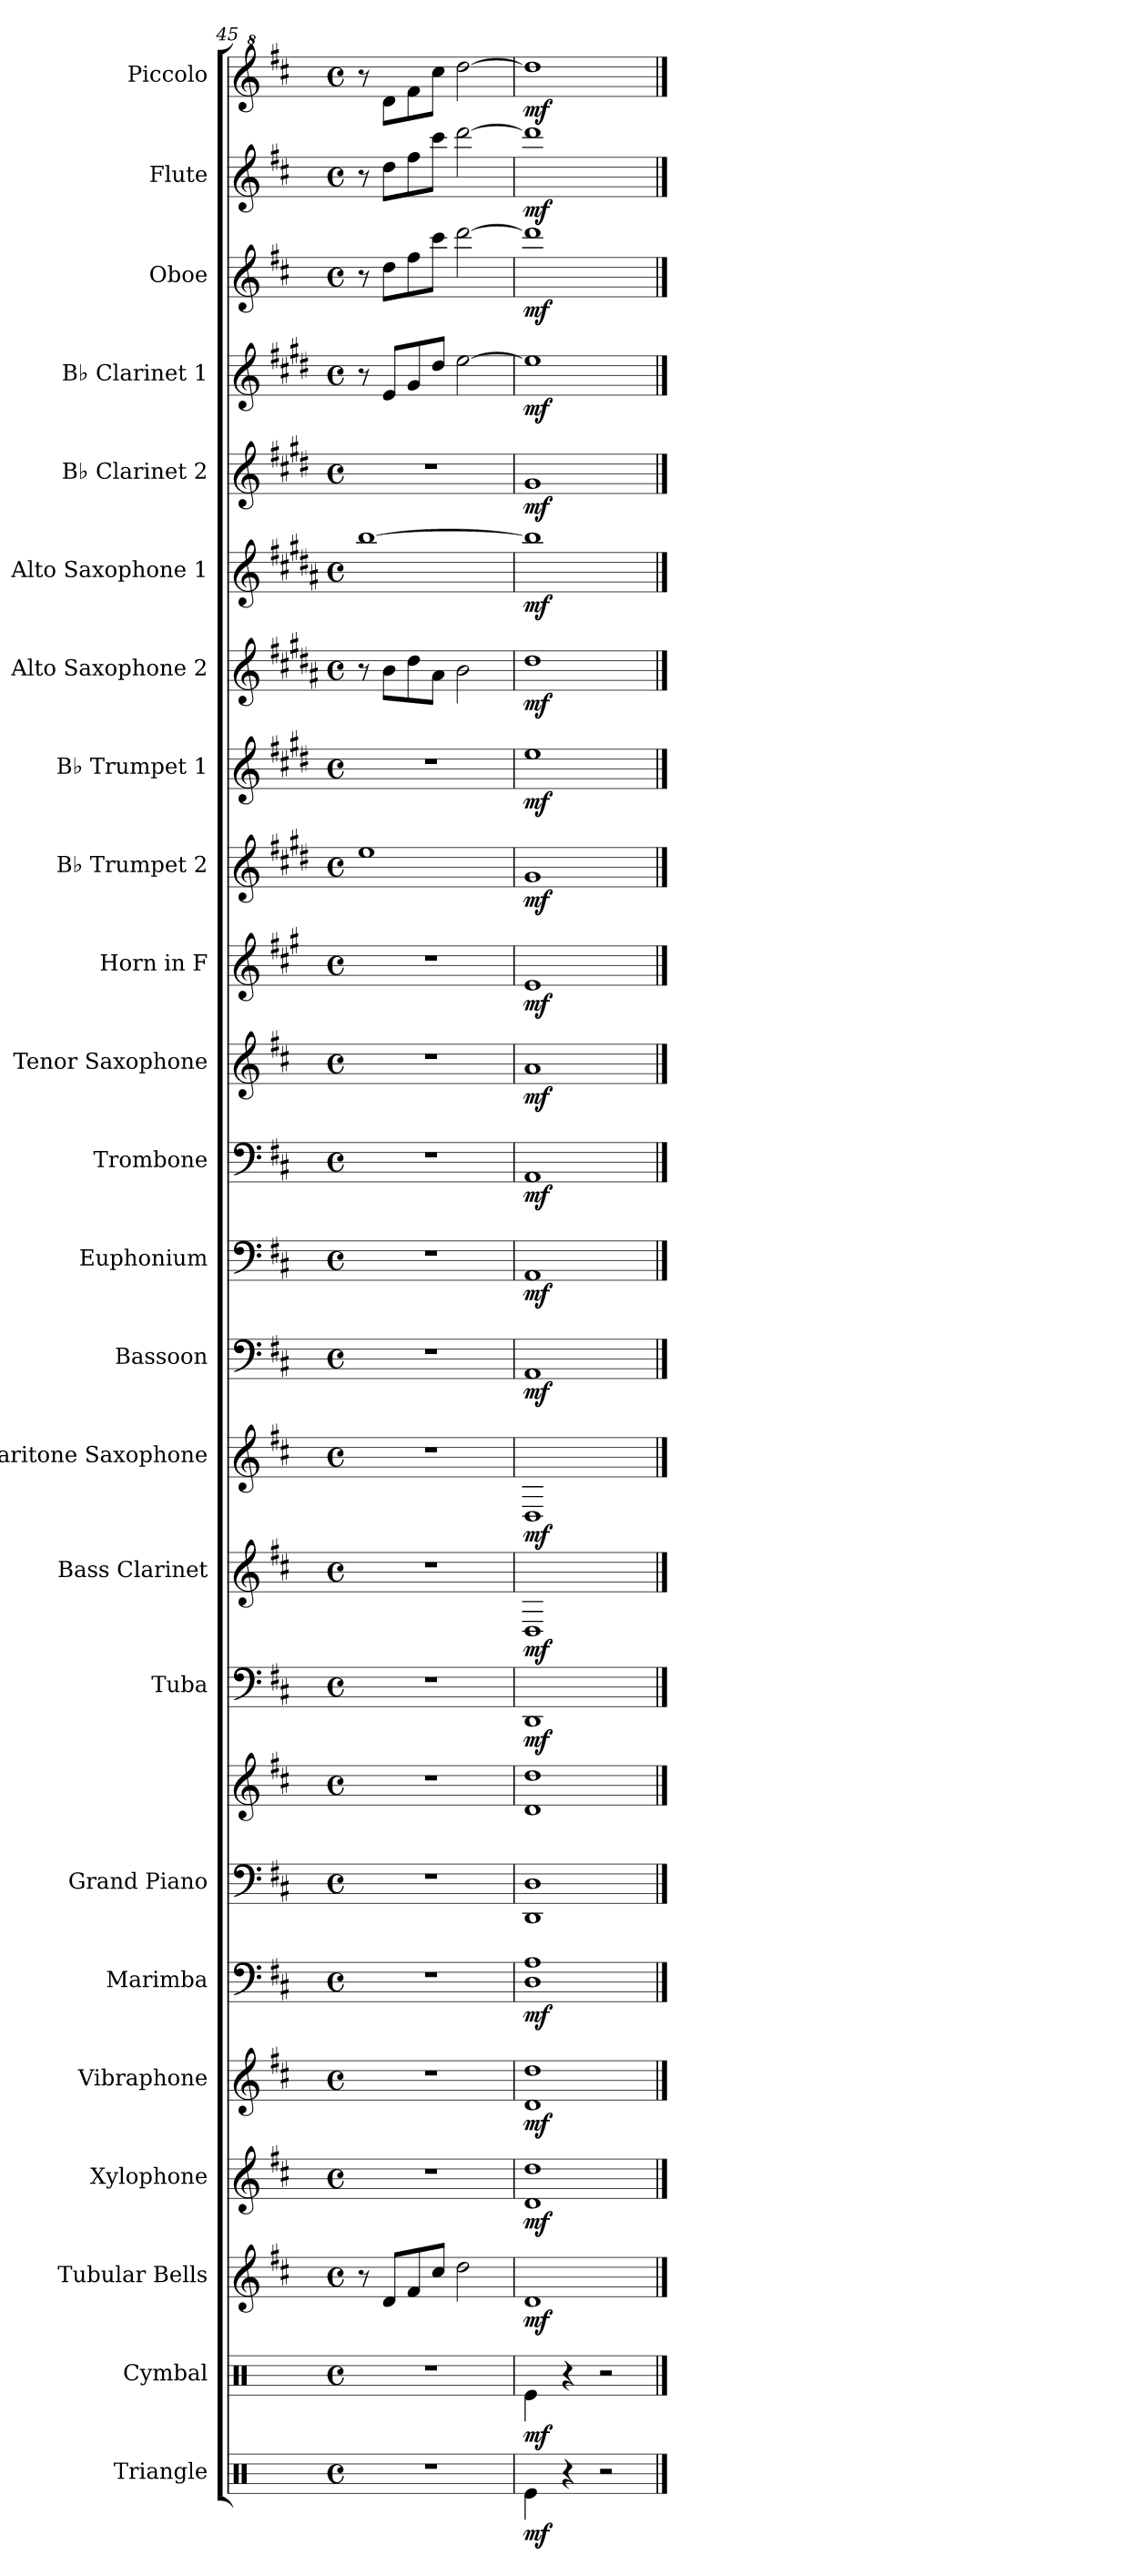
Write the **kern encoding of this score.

**kern	**dynam	**kern	**dynam	**kern	**dynam	**kern	**dynam	**kern	**dynam	**kern	**dynam	**kern	**kern	**dynam	**kern	**dynam	**kern	**dynam	**kern	**dynam	**kern	**dynam	**kern	**dynam	**kern	**dynam	**kern	**dynam	**kern	**dynam	**kern	**dynam	**kern	**dynam	**kern	**dynam	**kern	**dynam	**kern	**dynam	**kern	**dynam	**kern	**dynam	**kern	**dynam	**kern	**dynam
*part24	*part24	*part23	*part23	*part22	*part22	*part21	*part21	*part20	*part20	*part19	*part19	*part18	*part18	*part18	*part17	*part17	*part16	*part16	*part15	*part15	*part14	*part14	*part13	*part13	*part12	*part12	*part11	*part11	*part10	*part10	*part9	*part9	*part8	*part8	*part7	*part7	*part6	*part6	*part5	*part5	*part4	*part4	*part3	*part3	*part2	*part2	*part1	*part1
*staff25	*staff25	*staff24	*staff24	*staff23	*staff23	*staff22	*staff22	*staff21	*staff21	*staff20	*staff20	*staff19	*staff18	*staff18/19	*staff17	*staff17	*staff16	*staff16	*staff15	*staff15	*staff14	*staff14	*staff13	*staff13	*staff12	*staff12	*staff11	*staff11	*staff10	*staff10	*staff9	*staff9	*staff8	*staff8	*staff7	*staff7	*staff6	*staff6	*staff5	*staff5	*staff4	*staff4	*staff3	*staff3	*staff2	*staff2	*staff1	*staff1
*I"Triangle	*	*I"Cymbal	*	*I"Tubular Bells	*	*I"Xylophone	*	*I"Vibraphone	*	*I"Marimba	*	*I"Grand Piano	*	*	*I"Tuba	*	*I"Bass Clarinet	*	*I"Baritone Saxophone	*	*I"Bassoon	*	*I"Euphonium	*	*I"Trombone	*	*I"Tenor Saxophone	*	*I"Horn in F	*	*I"B♭ Trumpet 2	*	*I"B♭ Trumpet 1	*	*I"Alto Saxophone 2	*	*I"Alto Saxophone 1	*	*I"B♭ Clarinet 2	*	*I"B♭ Clarinet 1	*	*I"Oboe	*	*I"Flute	*	*I"Piccolo	*
*I'Trgl.	*	*I'Cym.	*	*I'Tu. Be.	*	*I'Xyl.	*	*I'Vib.	*	*I'Mrm.	*	*I'Pno.	*	*	*I'Tba.	*	*I'B. Cl.	*	*I'Bar. Sax.	*	*I'Bsn.	*	*I'Euph.	*	*I'Trb.	*	*I'T. Sax.	*	*	*	*I'B♭ Tpt. 2	*	*I'B♭ Tpt. 1	*	*I'A. Sax. 2	*	*I'A. Sax. 1	*	*I'B♭ Cl. 2	*	*I'B♭ Cl. 1	*	*I'Ob.	*	*I'Fl.	*	*I'Picc.	*
*clefX	*	*clefX	*	*clefG2	*	*clefG2	*	*clefG2	*	*clefF4	*	*clefF4	*clefG2	*	*clefF4	*	*clefG2	*	*clefG2	*	*clefF4	*	*clefF4	*	*clefF4	*	*clefG2	*	*clefG2	*	*clefG2	*	*clefG2	*	*clefG2	*	*clefG2	*	*clefG2	*	*clefG2	*	*clefG2	*	*clefG2	*	*clefG^2	*
*	*	*	*	*	*	*ITrd-7c-12	*	*	*	*	*	*	*	*	*	*	*ITrd8c14	*	*ITrd12c21	*	*	*	*	*	*	*	*ITrd8c14	*	*ITrd4c7	*	*ITrd1c2	*	*ITrd1c2	*	*ITrd5c9	*	*ITrd5c9	*	*ITrd1c2	*	*ITrd1c2	*	*	*	*	*	*ITrd-7c-12	*
*k[]	*	*k[]	*	*k[f#c#]	*	*k[f#c#]	*	*k[f#c#]	*	*k[f#c#]	*	*k[f#c#]	*k[f#c#]	*	*k[f#c#]	*	*k[f#c#]	*	*k[f#c#]	*	*k[f#c#]	*	*k[f#c#]	*	*k[f#c#]	*	*k[f#c#]	*	*k[f#c#]	*	*k[f#c#]	*	*k[f#c#]	*	*k[f#c#]	*	*k[f#c#]	*	*k[f#c#]	*	*k[f#c#]	*	*k[f#c#]	*	*k[f#c#]	*	*k[f#c#]	*
*M4/4	*	*M4/4	*	*M4/4	*	*M4/4	*	*M4/4	*	*M4/4	*	*M4/4	*M4/4	*	*M4/4	*	*M4/4	*	*M4/4	*	*M4/4	*	*M4/4	*	*M4/4	*	*M4/4	*	*M4/4	*	*M4/4	*	*M4/4	*	*M4/4	*	*M4/4	*	*M4/4	*	*M4/4	*	*M4/4	*	*M4/4	*	*M4/4	*
*met(c)	*	*met(c)	*	*met(c)	*	*met(c)	*	*met(c)	*	*met(c)	*	*met(c)	*met(c)	*	*met(c)	*	*met(c)	*	*met(c)	*	*met(c)	*	*met(c)	*	*met(c)	*	*met(c)	*	*met(c)	*	*met(c)	*	*met(c)	*	*met(c)	*	*met(c)	*	*met(c)	*	*met(c)	*	*met(c)	*	*met(c)	*	*met(c)	*
=45	=45	=45	=45	=45	=45	=45	=45	=45	=45	=45	=45	=45	=45	=45	=45	=45	=45	=45	=45	=45	=45	=45	=45	=45	=45	=45	=45	=45	=45	=45	=45	=45	=45	=45	=45	=45	=45	=45	=45	=45	=45	=45	=45	=45	=45	=45	=45	=45
1r	.	1r	.	8r	.	1r	.	1r	.	1r	.	1r	1r	.	1r	.	1r	.	1r	.	1r	.	1r	.	1r	.	1r	.	1r	.	1dd	.	1r	.	8r	.	[1dd	.	1r	.	8r	.	8r	.	8r	.	8r	.
*	*	*	*	*	*	*	*	*	*	*	*	*	*	*	*	*	*	*	*	*	*	*	*	*	*	*	*	*	*	*	*	*	*	*	*	*	*	*	*	*	*	*	*	*	*	*	*MM50	*
.	.	.	.	8d/L	.	.	.	.	.	.	.	.	.	.	.	.	.	.	.	.	.	.	.	.	.	.	.	.	.	.	.	.	.	.	8d\L	.	.	.	.	.	8d/L	.	8dd\L	.	8dd\L	.	8ddd\L	.
.	.	.	.	8f#/	.	.	.	.	.	.	.	.	.	.	.	.	.	.	.	.	.	.	.	.	.	.	.	.	.	.	.	.	.	.	8f#\	.	.	.	.	.	8f#/	.	8ff#\	.	8ff#\	.	8fff#\	.
.	.	.	.	8cc#/J	.	.	.	.	.	.	.	.	.	.	.	.	.	.	.	.	.	.	.	.	.	.	.	.	.	.	.	.	.	.	8c#\J	.	.	.	.	.	8cc#/J	.	8ccc#\J	.	8ccc#\J	.	8cccc#\J	.
.	.	.	.	2dd\	.	.	.	.	.	.	.	.	.	.	.	.	.	.	.	.	.	.	.	.	.	.	.	.	.	.	.	.	.	.	2d\	.	.	.	.	.	[2dd\	.	[2ddd\	.	[2ddd\	.	[2dddd\	.
=46	=46	=46	=46	=46	=46	=46	=46	=46	=46	=46	=46	=46	=46	=46	=46	=46	=46	=46	=46	=46	=46	=46	=46	=46	=46	=46	=46	=46	=46	=46	=46	=46	=46	=46	=46	=46	=46	=46	=46	=46	=46	=46	=46	=46	=46	=46	=46	=46
!	!LO:DY:b	!	!LO:DY:b	!	!LO:DY:b	!	!LO:DY:b	!	!LO:DY:b	!	!LO:DY:b	!	!	!LO:DY:b=2	!	!	!	!	!	!	!	!	!	!	!	!	!	!	!	!	!	!	!	!	!	!	!	!	!	!	!	!	!	!	!	!	!	!
!	!	!	!	!	!	!	!	!	!	!	!	!	!	!LO:DY:n=1:b	!	!LO:DY:b	!	!LO:DY:b	!	!LO:DY:b	!	!LO:DY:b	!	!LO:DY:b	!	!LO:DY:b	!	!LO:DY:b	!	!LO:DY:b	!	!LO:DY:b	!	!LO:DY:b	!	!LO:DY:b	!	!LO:DY:b	!	!LO:DY:b	!	!LO:DY:b	!	!LO:DY:b	!	!LO:DY:b	!	!LO:DY:b
4Re\	mf	4Re\	mf	1d	mf	1dd 1ddd	mf	1d 1dd	mf	1D 1A	mf	1DD 1D	1d 1dd	mf mf	1DD	mf	1DD	mf	1DD	mf	1AA	mf	1AA	mf	1AA	mf	1A	mf	1A	mf	1f#	mf	1dd	mf	1f#	mf	1dd]	mf	1f#	mf	1dd]	mf	1ddd]	mf	1ddd]	mf	1dddd]	mf
4r	.	4r	.	.	.	.	.	.	.	.	.	.	.	.	.	.	.	.	.	.	.	.	.	.	.	.	.	.	.	.	.	.	.	.	.	.	.	.	.	.	.	.	.	.	.	.	.	.
2r	.	2r	.	.	.	.	.	.	.	.	.	.	.	.	.	.	.	.	.	.	.	.	.	.	.	.	.	.	.	.	.	.	.	.	.	.	.	.	.	.	.	.	.	.	.	.	.	.
==	==	==	==	==	==	==	==	==	==	==	==	==	==	==	==	==	==	==	==	==	==	==	==	==	==	==	==	==	==	==	==	==	==	==	==	==	==	==	==	==	==	==	==	==	==	==	==	==
*-	*-	*-	*-	*-	*-	*-	*-	*-	*-	*-	*-	*-	*-	*-	*-	*-	*-	*-	*-	*-	*-	*-	*-	*-	*-	*-	*-	*-	*-	*-	*-	*-	*-	*-	*-	*-	*-	*-	*-	*-	*-	*-	*-	*-	*-	*-	*-	*-
